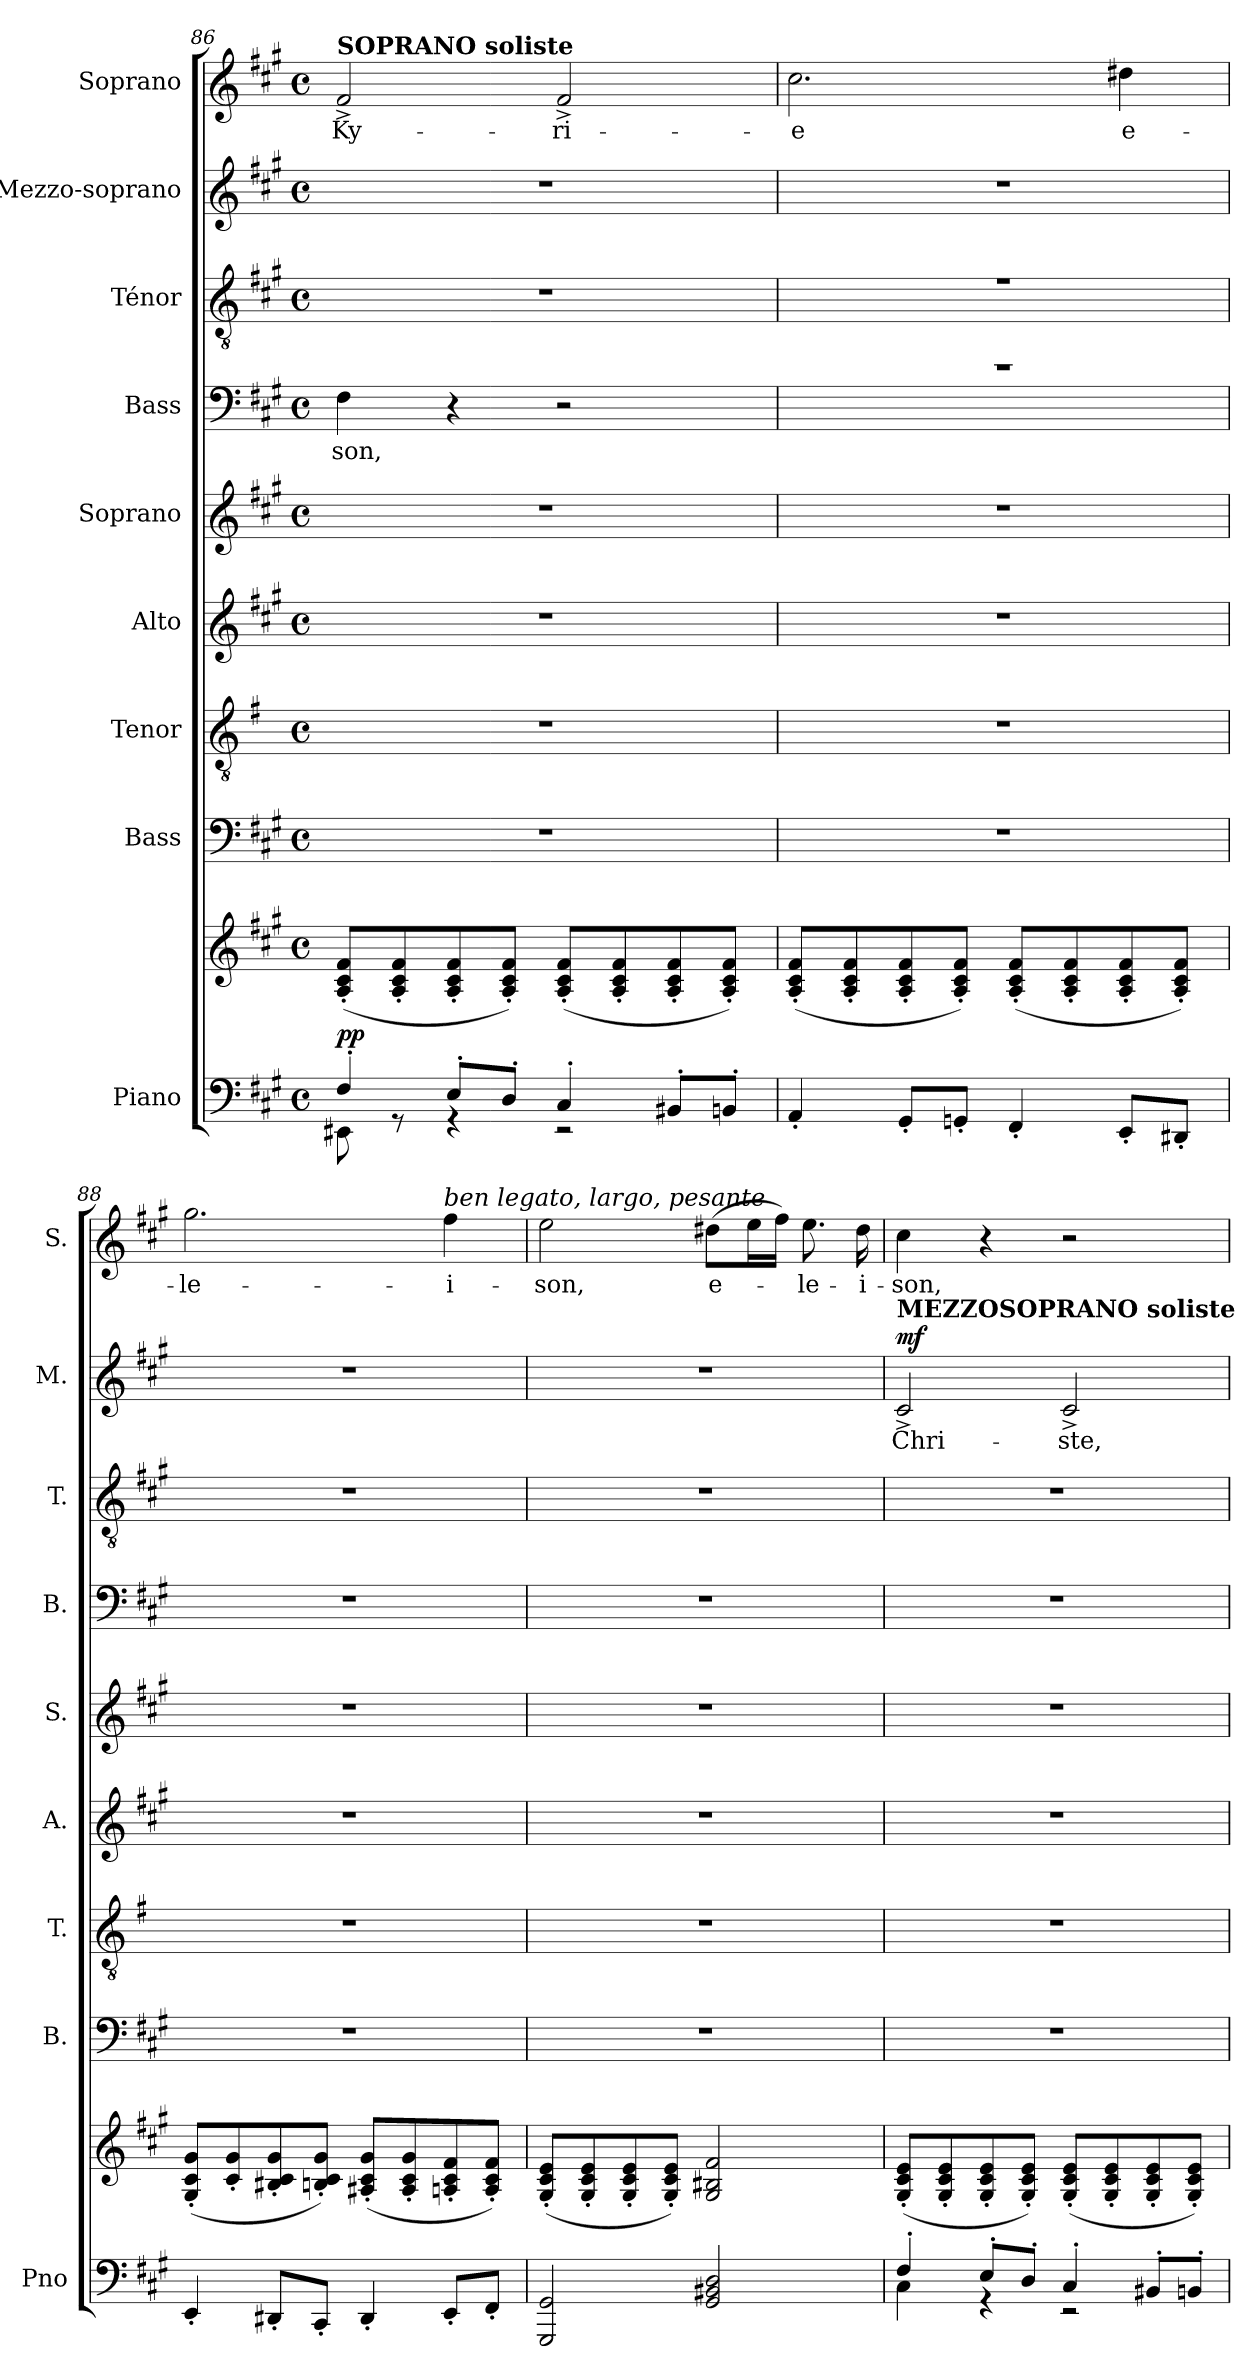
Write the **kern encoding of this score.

**kern	**kern	**dynam	**kern	**kern	**kern	**kern	**kern	**text	**kern	**kern	**text	**dynam	**kern	**text
*part9	*part9	*part9	*part8	*part7	*part6	*part5	*part4	*part4	*part3	*part2	*part2	*part2	*part1	*part1
*staff10	*staff9	*staff9/10	*staff8	*staff7	*staff6	*staff5	*staff4	*staff4	*staff3	*staff2	*staff2	*staff2	*staff1	*staff1
*I"Piano	*	*	*I"Bass	*I"Tenor	*I"Alto	*I"Soprano	*I"Bass	*	*I"Ténor	*I"Mezzo-soprano	*	*	*I"Soprano	*
*I'Pno	*	*	*I'B.	*I'T.	*I'A.	*I'S.	*I'B.	*	*I'T.	*I'M.	*	*	*I'S.	*
*clefF4	*clefG2	*	*clefF4	*clefGv2	*clefG2	*clefG2	*clefF4	*	*clefGv2	*clefG2	*	*	*clefG2	*
*	*	*	*	*ITrd8c14	*	*	*	*	*	*	*	*	*	*
*k[f#c#g#]	*k[f#c#g#]	*	*k[f#c#g#]	*k[f#]	*k[f#c#g#]	*k[f#c#g#]	*k[f#c#g#]	*	*k[f#c#g#]	*k[f#c#g#]	*	*	*k[f#c#g#]	*
*M4/4	*M4/4	*	*M4/4	*M4/4	*M4/4	*M4/4	*M4/4	*	*M4/4	*M4/4	*	*	*M4/4	*
*met(c)	*met(c)	*	*met(c)	*met(c)	*met(c)	*met(c)	*met(c)	*	*met(c)	*met(c)	*	*	*met(c)	*
=86	=86	=86	=86	=86	=86	=86	=86	=86	=86	=86	=86	=86	=86	=86
*^	*	*	*	*	*	*	*	*	*	*	*	*	*	*
!	!	!	!	!	!	!	!	!	!	!	!	!	!	!LO:TX:a:B:t=SOPRANO soliste	!
!	!	!	!LO:DY:a=2	!	!	!	!	!	!LO:LY:b	!	!	!	!	!	!LO:LY:b
4F#'/	8EE#X\	(>8A/' 8c#/' 8f#/'L	pp	1r	1r	1r	1r	4F#\	-son,	1r	1r	.	.	2f#^/	Ky-
.	8rGG	8A/' 8c#/' 8f#/'	.	.	.	.	.	.	.	.	.	.	.	.	.
8E'/L	4rGG	8A/' 8c#/' 8f#/'	.	.	.	.	.	4r	.	.	.	.	.	.	.
8D'/J	.	8A/' 8c#/' 8f#/'J)	.	.	.	.	.	.	.	.	.	.	.	.	.
!	!	!	!	!	!	!	!	!	!	!	!	!	!	!	!LO:LY:b
4C#'/	2rEE	(>8A/' 8c#/' 8f#/'L	.	.	.	.	.	2r	.	.	.	.	.	2f#^/	-ri-
.	.	8A/' 8c#/' 8f#/'	.	.	.	.	.	.	.	.	.	.	.	.	.
8BB#X'/L	.	8A/' 8c#/' 8f#/'	.	.	.	.	.	.	.	.	.	.	.	.	.
8BBn'/J	.	8A/' 8c#/' 8f#/'J)	.	.	.	.	.	.	.	.	.	.	.	.	.
*v	*v	*	*	*	*	*	*	*	*	*	*	*	*	*	*
!!LO:LB:g=z
=87	=87	=87	=87	=87	=87	=87	=87	=87	=87	=87	=87	=87	=87	=87
*	*	*	*	*	*	*	*^	*	*^	*	*	*	*	*
!	!	!	!	!	!	!	!	!	!	!	!	!	!	!	!	!LO:LY:b
4AA'/	(>8A/' 8c#/' 8f#/'L	.	1r	1r	1r	1r	1r	1Ayy	.	1r	1Ayy	1r	.	.	2.cc#\	-e
.	8A/' 8c#/' 8f#/'	.	.	.	.	.	.	.	.	.	.	.	.	.	.	.
8GG#'/L	8A/' 8c#/' 8f#/'	.	.	.	.	.	.	.	.	.	.	.	.	.	.	.
8GGn'/J	8A/' 8c#/' 8f#/'J)	.	.	.	.	.	.	.	.	.	.	.	.	.	.	.
4FF#'/	(>8A/' 8c#/' 8f#/'L	.	.	.	.	.	.	.	.	.	.	.	.	.	.	.
.	8A/' 8c#/' 8f#/'	.	.	.	.	.	.	.	.	.	.	.	.	.	.	.
!	!	!	!	!	!	!	!	!	!	!	!	!	!	!	!	!LO:LY:b
8EE'/L	8A/' 8c#/' 8f#/'	.	.	.	.	.	.	.	.	.	.	.	.	.	4dd#X\	e-
8DD#X'/J	8A/' 8c#/' 8f#/'J)	.	.	.	.	.	.	.	.	.	.	.	.	.	.	.
*	*	*	*	*	*	*	*v	*v	*	*	*	*	*	*	*	*
*	*	*	*	*	*	*	*	*	*v	*v	*	*	*	*	*
=88	=88	=88	=88	=88	=88	=88	=88	=88	=88	=88	=88	=88	=88	=88
!	!	!	!	!	!	!	!	!	!	!	!	!	!	!LO:LY:b
4EE'/	(>8G#/' 8c#/' 8g#/'L	.	1r	1r	1r	1r	1r	.	1r	1r	.	.	2.gg#\	-le-
.	8c#/' 8g#/'	.	.	.	.	.	.	.	.	.	.	.	.	.
8DD#X'/L	8B#X/' 8c#/' 8g#/'	.	.	.	.	.	.	.	.	.	.	.	.	.
8CC#'/J	8Bn/' 8c#/' 8g#/'J)	.	.	.	.	.	.	.	.	.	.	.	.	.
4DD#'/	(>8A#X/' 8c#/' 8g#/'L	.	.	.	.	.	.	.	.	.	.	.	.	.
.	8A#/' 8c#/' 8g#/'	.	.	.	.	.	.	.	.	.	.	.	.	.
!	!	!	!	!	!	!	!	!	!	!	!	!	!LO:TX:a:i:t=ben legato, largo, pesante	!
!	!	!	!	!	!	!	!	!	!	!	!	!	!	!LO:LY:b
8EE'/L	8An/' 8c#/' 8f#/'	.	.	.	.	.	.	.	.	.	.	.	4ff#\	-i-
8FF#'/J	8A/' 8c#/' 8f#/'J)	.	.	.	.	.	.	.	.	.	.	.	.	.
=89	=89	=89	=89	=89	=89	=89	=89	=89	=89	=89	=89	=89	=89	=89
!	!	!	!	!	!	!	!	!	!	!	!	!	!	!LO:LY:b
2GGG#/ 2GG#/	(>8G#/' 8c#/' 8e/'L	.	1r	1r	1r	1r	1r	.	1r	1r	.	.	2ee\	-son,
.	8G#/' 8c#/' 8e/'	.	.	.	.	.	.	.	.	.	.	.	.	.
.	8G#/' 8c#/' 8e/'	.	.	.	.	.	.	.	.	.	.	.	.	.
.	8G#/' 8c#/' 8e/'J)	.	.	.	.	.	.	.	.	.	.	.	.	.
!	!	!	!	!	!	!	!	!	!	!	!	!	!	!LO:LY:b
2GG#/ 2BB#X/ 2D/	2G#/ 2B#X/ 2f#/	.	.	.	.	.	.	.	.	.	.	.	(8dd#X\L	e-
.	.	.	.	.	.	.	.	.	.	.	.	.	16ee\L	.
.	.	.	.	.	.	.	.	.	.	.	.	.	16ff#\JJ)	.
!	!	!	!	!	!	!	!	!	!	!	!	!	!	!LO:LY:b
.	.	.	.	.	.	.	.	.	.	.	.	.	8.ee\	-le-
!	!	!	!	!	!	!	!	!	!	!	!	!	!	!LO:LY:b
.	.	.	.	.	.	.	.	.	.	.	.	.	16dd#\	-i-
=90	=90	=90	=90	=90	=90	=90	=90	=90	=90	=90	=90	=90	=90	=90
*^	*	*	*	*	*	*	*	*	*	*	*	*	*	*
!	!	!	!	!	!	!	!	!	!	!	!LO:TX:a:B:t=MEZZOSOPRANO  soliste	!	!	!	!
!	!	!	!	!	!	!	!	!	!	!	!	!LO:LY:b	!LO:DY:a	!	!LO:LY:b
4F#'/	4C#\	(>8G#/' 8c#/' 8e/'L	.	1r	1r	1r	1r	1r	.	1r	2c#^/	Chri-	mf	4cc#\	-son,
.	.	8G#/' 8c#/' 8e/'	.	.	.	.	.	.	.	.	.	.	.	.	.
8E'/L	4rGG	8G#/' 8c#/' 8e/'	.	.	.	.	.	.	.	.	.	.	.	4r	.
8D'/J	.	8G#/' 8c#/' 8e/'J)	.	.	.	.	.	.	.	.	.	.	.	.	.
!	!	!	!	!	!	!	!	!	!	!	!	!LO:LY:b	!	!	!
4C#'/	2rEE	(>8G#/' 8c#/' 8e/'L	.	.	.	.	.	.	.	.	2c#^/	-ste,	.	2r	.
.	.	8G#/' 8c#/' 8e/'	.	.	.	.	.	.	.	.	.	.	.	.	.
8BB#X'/L	.	8G#/' 8c#/' 8e/'	.	.	.	.	.	.	.	.	.	.	.	.	.
8BBn'/J	.	8G#/' 8c#/' 8e/'J)	.	.	.	.	.	.	.	.	.	.	.	.	.
*v	*v	*	*	*	*	*	*	*	*	*	*	*	*	*	*
=	=	=	=	=	=	=	=	=	=	=	=	=	=	=
*-	*-	*-	*-	*-	*-	*-	*-	*-	*-	*-	*-	*-	*-	*-
